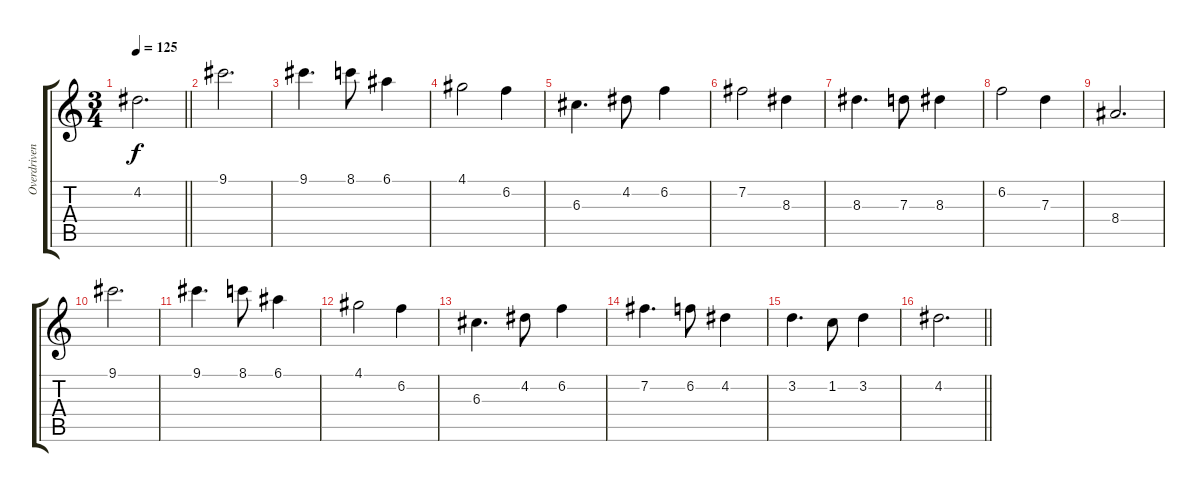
\track ("Overdriven" "Overdriven") {instrument overdrivenguitar}
\staff {score tabs}
\tuning (E4 B3 G3 D3 A2 E2) {hide}
\ts (3 4)
\tempo 125
\clef g2
\barLineRight lightlight
\ks c
4.2.2{d dy f} |
\section ("" "")
9.1.2{d} |
9.1.4{d} 8.1.8 6.1.4 |
4.1.2 6.2.4 |
6.3.4{d} 4.2.8 6.2.4 |
7.2.2 8.3.4 |
8.3.4{d} 7.3.8 8.3.4 |
6.2.2 7.3.4 |
8.4.2{d} |
9.1.2{d} |
9.1.4{d} 8.1.8 6.1.4 |
4.1.2 6.2.4 |
6.3.4{d} 4.2.8 6.2.4 |
7.2.4{d} 6.2.8 4.2.4 |
3.2.4{d} 1.2.8 3.2.4 |
\barLineRight lightlight
4.2.2{d}
